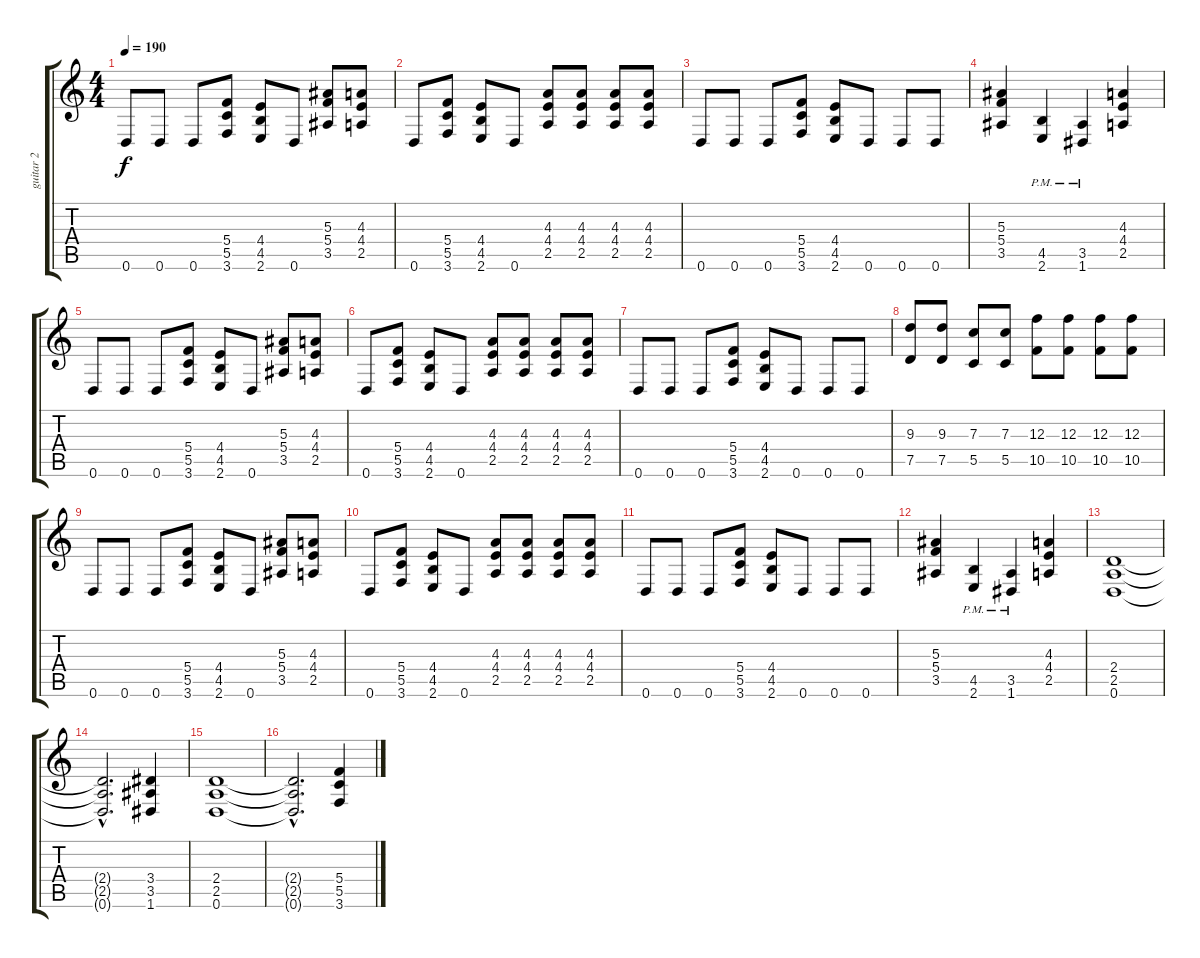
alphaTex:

\track ("guitar 2" "guitar 2") {instrument overdrivenguitar}
\staff {score tabs}
\tuning (D4 A3 F3 C3 G2 D2) {hide}
\ts (4 4)
\tempo 190
\clef g2
\ks c
0.6.8{dy f} 0.6.8 0.6.8 (5.4 5.5 3.6).8 (4.4 4.5 2.6).8 0.6.8 (5.3 5.4 3.5).8 (4.3 4.4 2.5).8 |
0.6.8 (5.4 5.5 3.6).8 (4.4 4.5 2.6).8 0.6.8 (4.3 4.4 2.5).8 (4.3 4.4 2.5).8 (4.3 4.4 2.5).8 (4.3 4.4 2.5).8 |
0.6.8 0.6.8 0.6.8 (5.4 5.5 3.6).8 (4.4 4.5 2.6).8 0.6.8 0.6.8 0.6.8 |
(5.3 5.4 3.5).4 (4.5{pm} 2.6{pm}).4 (3.5{pm} 1.6{pm}).4 (4.3 4.4 2.5).4 |
0.6.8 0.6.8 0.6.8 (5.4 5.5 3.6).8 (4.4 4.5 2.6).8 0.6.8 (5.3 5.4 3.5).8 (4.3 4.4 2.5).8 |
0.6.8 (5.4 5.5 3.6).8 (4.4 4.5 2.6).8 0.6.8 (4.3 4.4 2.5).8 (4.3 4.4 2.5).8 (4.3 4.4 2.5).8 (4.3 4.4 2.5).8 |
0.6.8 0.6.8 0.6.8 (5.4 5.5 3.6).8 (4.4 4.5 2.6).8 0.6.8 0.6.8 0.6.8 |
(9.3 7.5).8 (9.3 7.5).8 (7.3 5.5).8 (7.3 5.5).8 (12.3 10.5).8 (12.3 10.5).8 (12.3 10.5).8 (12.3 10.5).8 |
0.6.8 0.6.8 0.6.8 (5.4 5.5 3.6).8 (4.4 4.5 2.6).8 0.6.8 (5.3 5.4 3.5).8 (4.3 4.4 2.5).8 |
0.6.8 (5.4 5.5 3.6).8 (4.4 4.5 2.6).8 0.6.8 (4.3 4.4 2.5).8 (4.3 4.4 2.5).8 (4.3 4.4 2.5).8 (4.3 4.4 2.5).8 |
0.6.8 0.6.8 0.6.8 (5.4 5.5 3.6).8 (4.4 4.5 2.6).8 0.6.8 0.6.8 0.6.8 |
(5.3 5.4 3.5).4 (4.5{pm} 2.6{pm}).4 (3.5{pm} 1.6{pm}).4 (4.3 4.4 2.5).4 |
(2.4 2.5 0.6).1 |
(2.4{hac t} 2.5{hac t} 0.6{hac t}).2{d} (3.4 3.5 1.6).4 |
(2.4 2.5 0.6).1 |
(2.4{hac t} 2.5{hac t} 0.6{hac t}).2{d} (5.4 5.5 3.6).4
